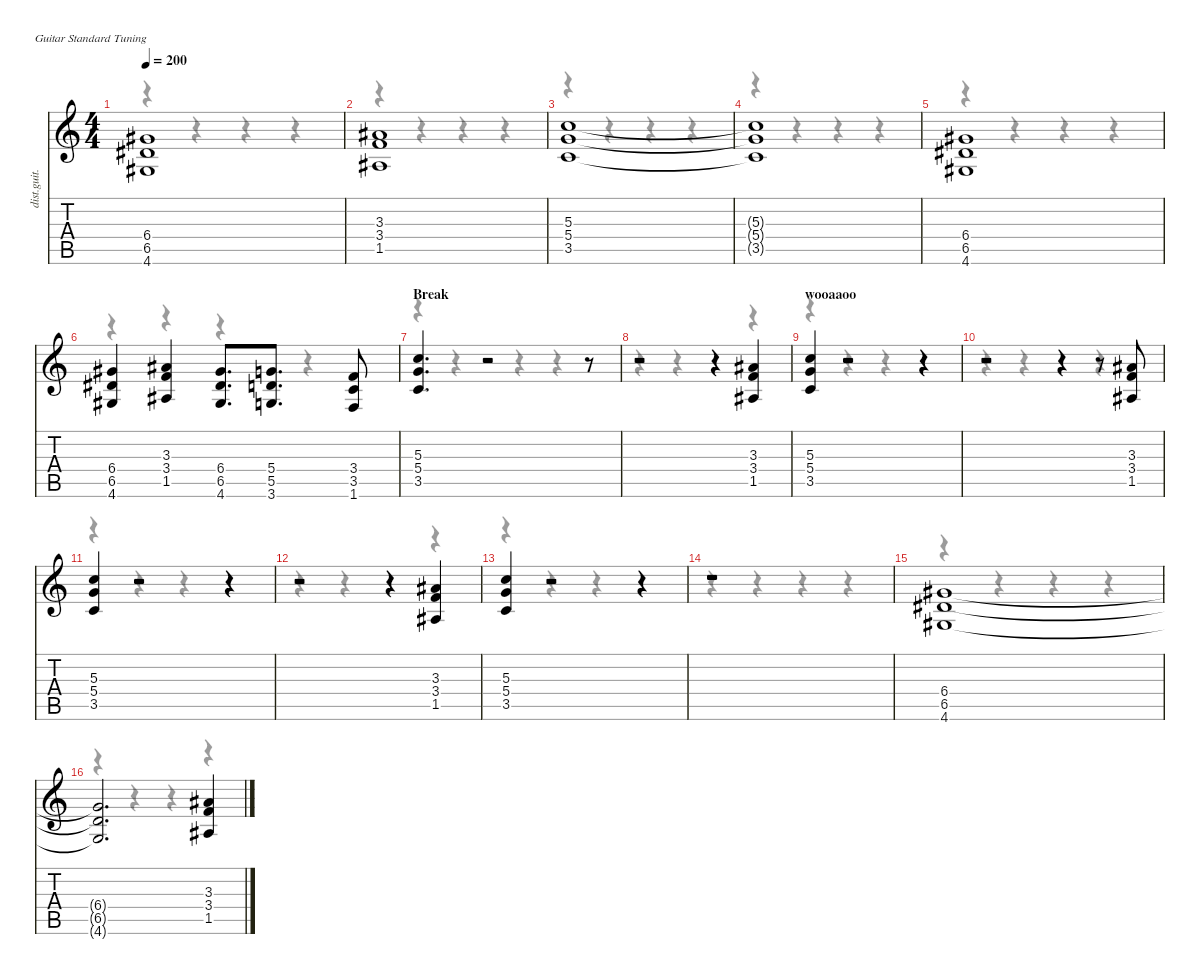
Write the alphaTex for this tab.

\hideDynamics
\bracketExtendMode nobrackets
\otherSystemsTrackNameOrientation horizontal
\track ("Guitar 2" "dist.guit.") {instrument distortionguitar}
\staff {score tabs}
\tuning (E4 B3 G3 D3 A2 E2)
\voice
\ts (4 4)
\scale
0.977884
\tempo 200
\accidentals auto
\clef g2
\ottava regular
\simile none
\ks c
(6.4{acc #} 6.5{acc #} 4.6{acc #}).1{dy f} |
\scale
0.977884 (3.3{acc #} 3.4 1.5{acc #}).1 |
\scale
1.10656 (5.3 5.4 3.5).1 |
\scale
0.988476 (5.3{t} 5.4{t} 3.5{t}).1 |
\scale
0.968862 (6.4{acc #} 6.5{acc #} 4.6{acc #}).1 |
\scale
0.985338 (6.4{acc #} 6.5{acc #} 4.6{acc #}).4 (3.3{acc #} 3.4 1.5{acc #}).4 (6.4{acc #} 6.5{acc #} 4.6{acc #}).8{d} (5.4 5.5 3.6).8{d} (3.4 3.5 1.6).8 |
\section ("" "Break")
\scale
0.968862 (5.3 5.4 3.5).4{d} r.2 r.8 |
\scale
1.00495 r.2 r.4 (3.3{acc #} 3.4 1.5{acc #}).4 |
\section ("" "wooaaoo")
\scale
0.988476 (5.3 5.4 3.5).4 r.2 r.4 |
\scale
0.988476 r.2 r.4 r.8 (3.3{acc #} 3.4 1.5{acc #}).8 |
\scale
1.10617 (5.3 5.4 3.5).4 r.2 r.4 |
\scale
0.968469 r.2 r.4 (3.3{acc #} 3.4 1.5{acc #}).4 |
\scale
0.988084 (5.3 5.4 3.5).4 r.2 r.4 |
\scale
0.988084 r.1 |
\scale
0.968469 (6.4{acc #} 6.5{acc #} 4.6{acc #}).1 |
\scale
1.00456 (6.4{t acc #} 6.5{t acc #} 4.6{t acc #}).2{d} (3.3{acc #} 3.4 1.5{acc #}).4
\voice
\clef g2
\ottava regular
\simile none
\ks c
r.4{dy mf} r.4 r.4 r.4 |
r.4 r.4 r.4 r.4 |
r.4 r.4 r.4 r.4 |
r.4 r.4 r.4 r.4 |
r.4 r.4 r.4 r.4 |
r.4 r.4 r.4 r.4 |
r.4 r.4 r.4 r.4 |
r.4 r.4 r.4 r.4 |
r.4 r.4 r.4 r.4 |
r.4 r.4 r.4 r.4 |
r.4 r.4 r.4 r.4 |
r.4 r.4 r.4 r.4 |
r.4 r.4 r.4 r.4 |
r.4 r.4 r.4 r.4 |
r.4 r.4 r.4 r.4 |
r.4 r.4 r.4 r.4
